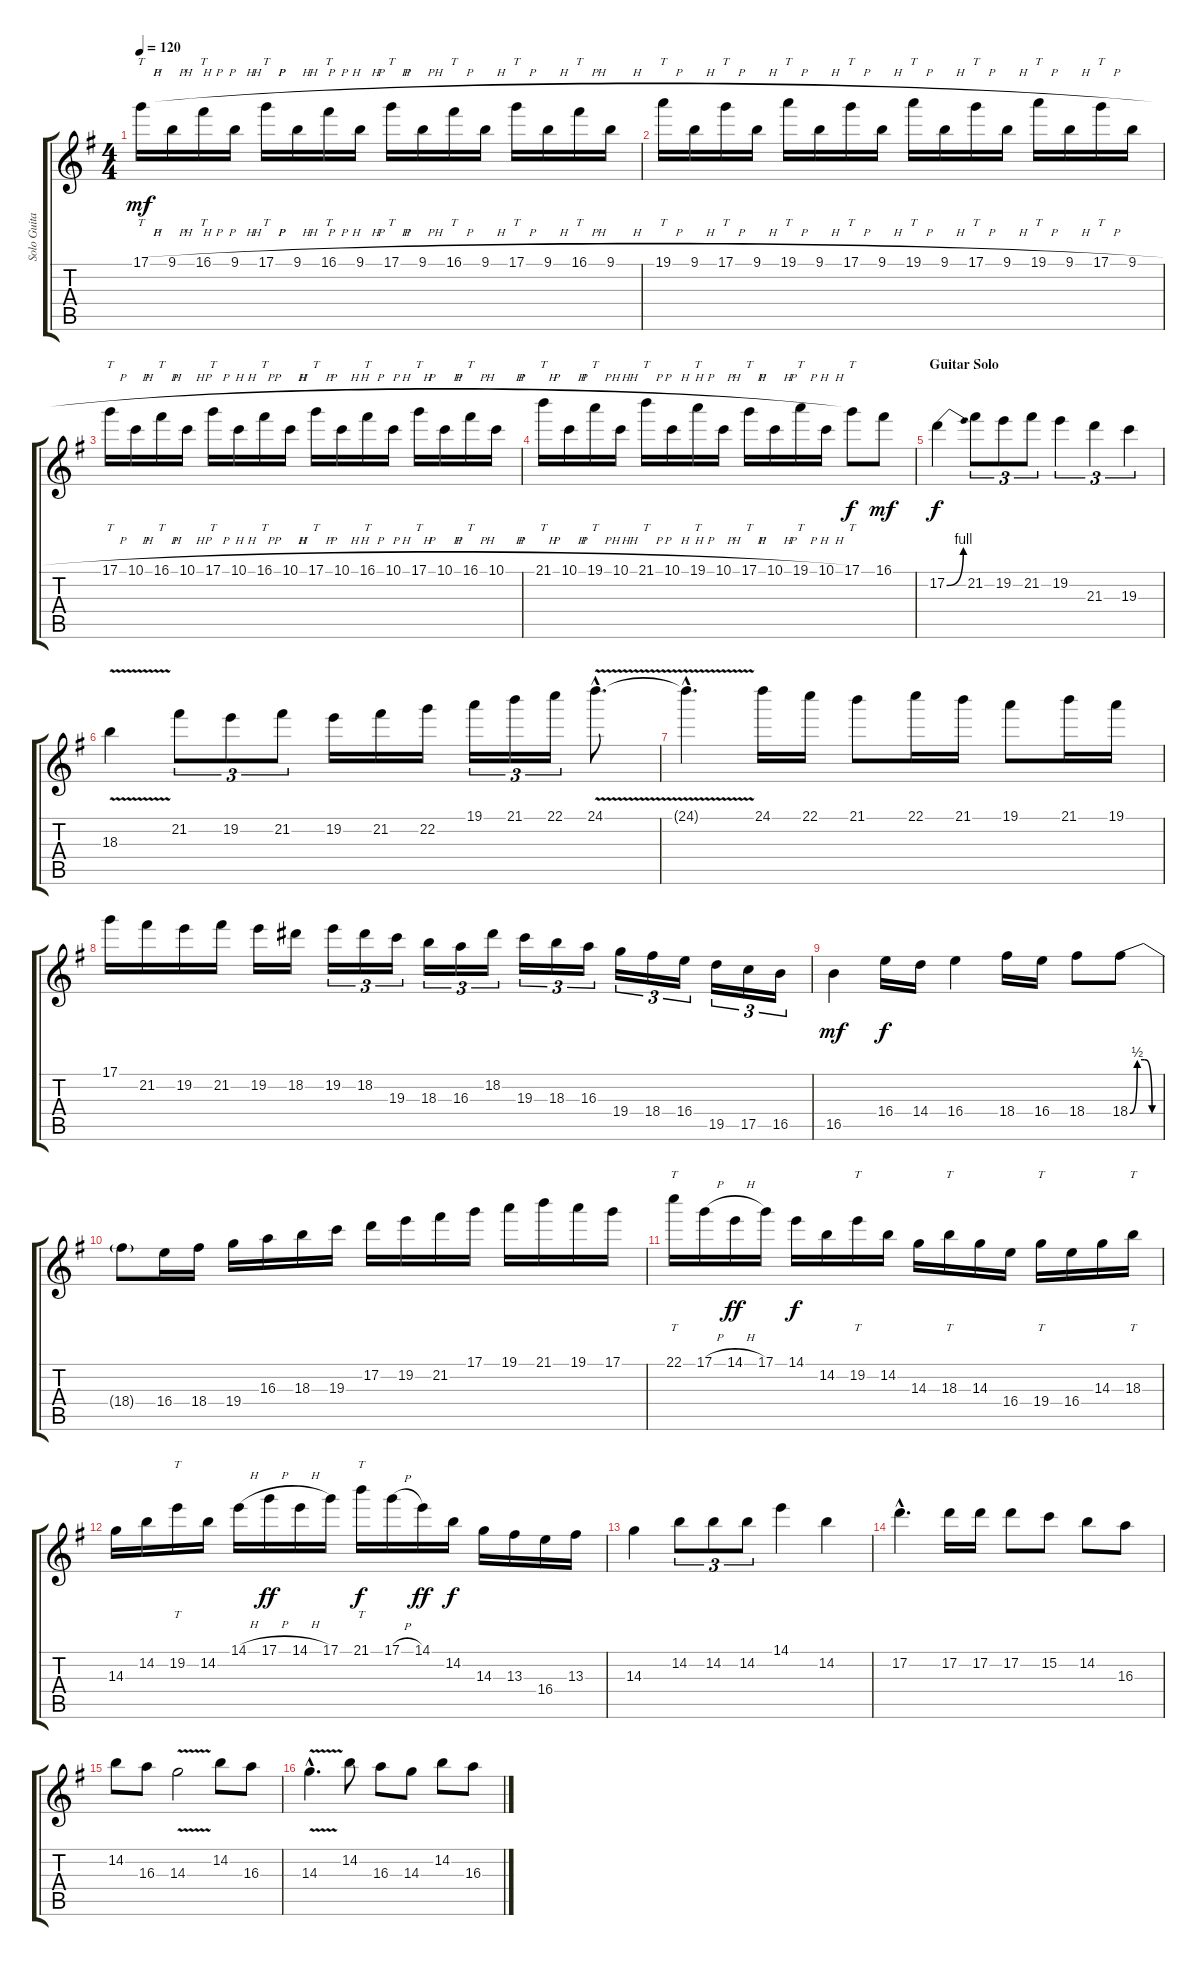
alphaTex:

\track ("Solo Guitar" "Solo Guita") {instrument distortionguitar}
\staff {score tabs}
\tuning (D4 A3 F3 C3 G2 D2) {hide}
\ts (4 4)
\tempo 120
\clef g2
\ks g
17.1{h}.16{tt dy mf} 9.1{h}.16 16.1{h}.16{tt} 9.1{h}.16 17.1{h}.16{tt} 9.1{h}.16 16.1{h}.16{tt} 9.1{h}.16 17.1{h}.16{tt} 9.1{h}.16 16.1{h}.16{tt} 9.1{h}.16 17.1{h}.16{tt} 9.1{h}.16 16.1{h}.16{tt} 9.1{h}.16 |
19.1{h}.16{tt} 9.1{h}.16 17.1{h}.16{tt} 9.1{h}.16 19.1{h}.16{tt} 9.1{h}.16 17.1{h}.16{tt} 9.1{h}.16 19.1{h}.16{tt} 9.1{h}.16 17.1{h}.16{tt} 9.1{h}.16 19.1{h}.16{tt} 9.1{h}.16 17.1{h}.16{tt} 9.1{h}.16 |
17.1{h}.16{tt} 10.1{h}.16 16.1{h}.16{tt} 10.1{h}.16 17.1{h}.16{tt} 10.1{h}.16 16.1{h}.16{tt} 10.1{h}.16 17.1{h}.16{tt} 10.1{h}.16 16.1{h}.16{tt} 10.1{h}.16 17.1{h}.16{tt} 10.1{h}.16 16.1{h}.16{tt} 10.1{h}.16 |
21.1{h}.16{tt} 10.1{h}.16 19.1{h}.16{tt} 10.1{h}.16 21.1{h}.16{tt} 10.1{h}.16 19.1{h}.16{tt} 10.1{h}.16 17.1{h}.16{tt} 10.1{h}.16 19.1{h}.16{tt} 10.1{h}.16 17.1.8{tt dy f} 16.1.8{dy mf} |
\section ("" "Guitar Solo")
17.2{be (bend 0 0 60 4)}.4{dy f} 21.2.8{tu (3 2)} 19.2.8{tu (3 2)} 21.2.8{tu (3 2)} 19.2.4{tu (3 2)} 21.3.4{tu (3 2)} 19.3.4{tu (3 2)} |
18.3{v}.4 21.2.8{tu (3 2)} 19.2.8{tu (3 2)} 21.2.8{tu (3 2)} 19.2.16 21.2.16 22.2.16 19.1.16{tu (3 2)} 21.1.16{tu (3 2)} 22.1.16{tu (3 2)} 24.1{v hac}.8{d} |
24.1{hac t}.4{d} 24.1.16 22.1.16 21.1.8 22.1.16 21.1.16 19.1.8 21.1.16 19.1.16 |
17.1.16 21.2.16 19.2.16 21.2.16 19.2.16 18.2.16 19.2.16{tu (3 2)} 18.2.16{tu (3 2)} 19.3.16{tu (3 2)} 18.3.16{tu (3 2)} 16.3.16{tu (3 2)} 18.2.16{tu (3 2)} 19.3.16{tu (3 2)} 18.3.16{tu (3 2)} 16.3.16{tu (3 2)} 19.4.16{tu (3 2)} 18.4.16{tu (3 2)} 16.4.16{tu (3 2)} 19.5.16{tu (3 2)} 17.5.16{tu (3 2)} 16.5.16{tu (3 2)} |
16.5.4{dy mf} 16.4.16{dy f} 14.4.16 16.4.4 18.4.16 16.4.16 18.4.8 18.4{be (custom 0 0 15 2 30 2 45 0 60 0)}.8 |
18.4{t}.8 16.4.16 18.4.16 19.4.16 16.3.16 18.3.16 19.3.16 17.2.16 19.2.16 21.2.16 17.1.16 19.1.16 21.1.16 19.1.16 17.1.16 |
22.1.16{tt} 17.1{h}.16 14.1{h}.16{dy ff} 17.1.16 14.1.16{dy f} 14.2.16 19.2.16{tt} 14.2.16 14.3.16 18.3.16{tt} 14.3.16 16.4.16 19.4.16{tt} 16.4.16 14.3.16 18.3.16{tt} |
14.3.16 14.2.16 19.2.16{tt} 14.2.16 14.1{h}.16 17.1{h}.16{dy ff} 14.1{h}.16 17.1.16 21.1.16{tt dy f} 17.1{h}.16 14.1.16{dy ff} 14.2.16{dy f} 14.3.16 13.3.16 16.4.16 13.3.16 |
14.3.4 14.2.8{tu (3 2)} 14.2.8{tu (3 2)} 14.2.8{tu (3 2)} 14.1.4 14.2.4 |
17.2{hac}.4{d} 17.2.16 17.2.16 17.2.8 15.2.8 14.2.8 16.3.8 |
14.2.8 16.3.8 14.3{v}.2 14.2.8 16.3.8 |
14.3{v hac}.4{d} 14.2.8 16.3.8 14.3.8 14.2.8 16.3.8
